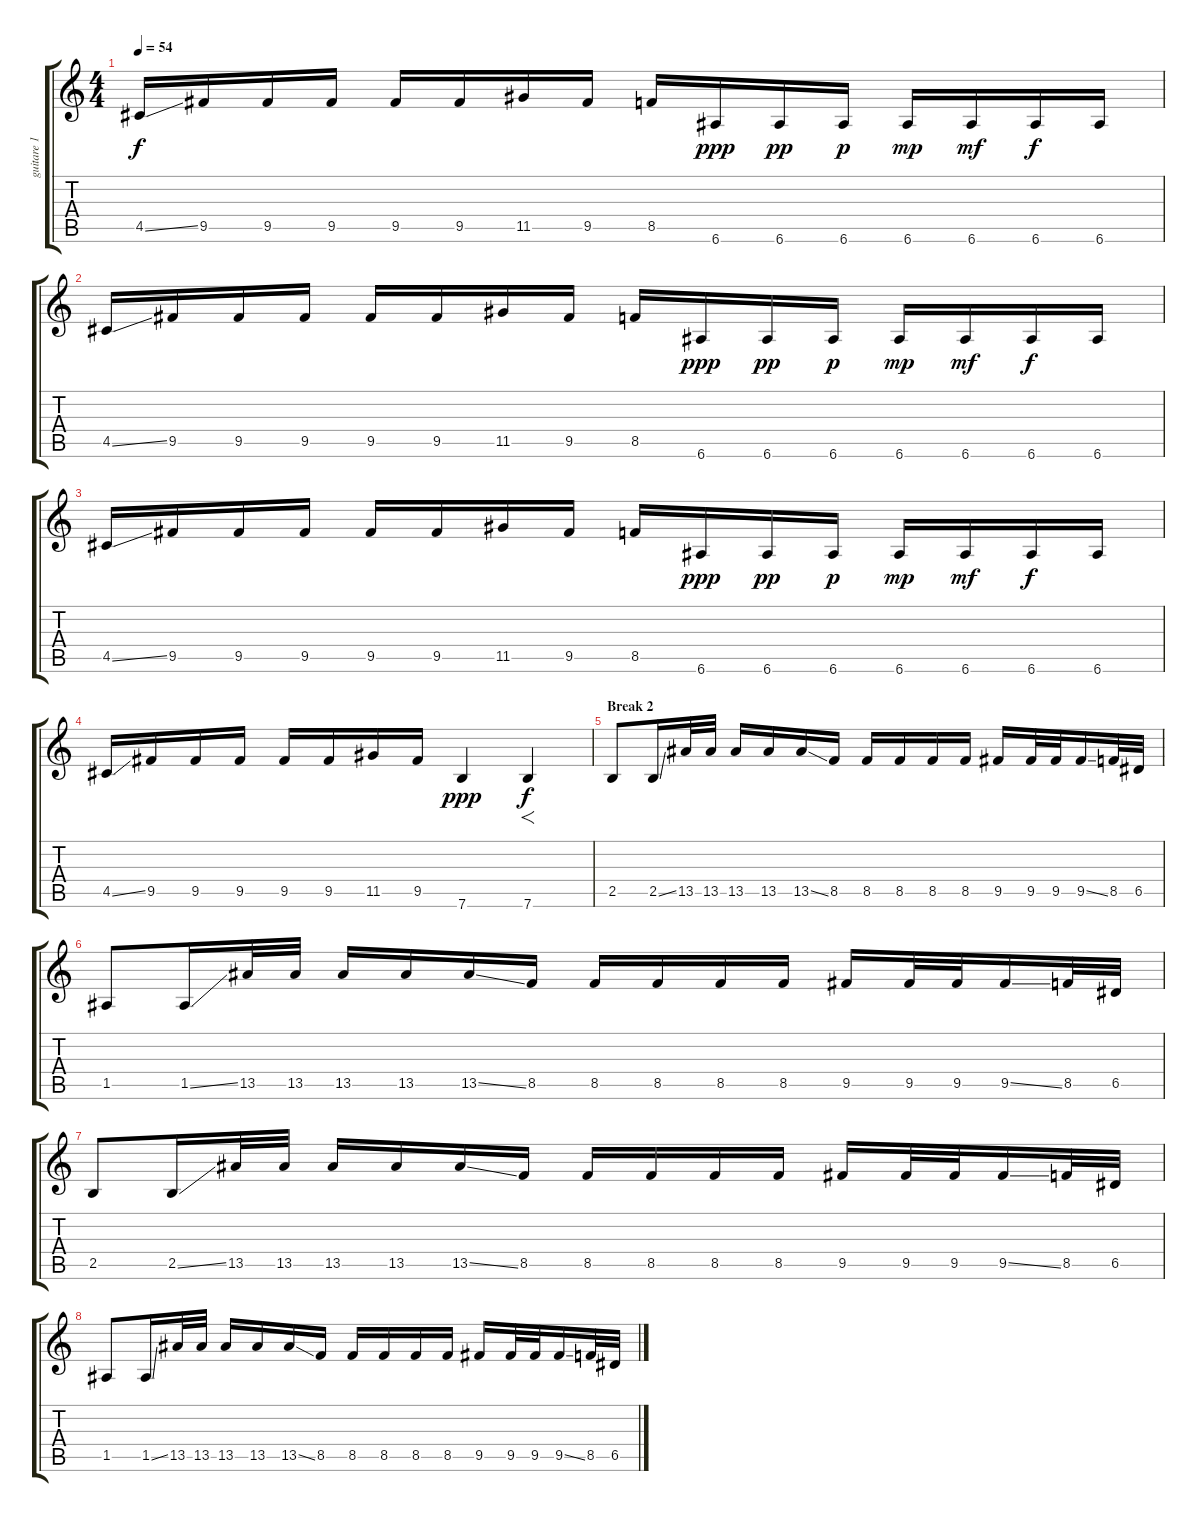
\track ("guitare 1" "guitare 1") {instrument electricguitarjazz}
\staff {score tabs}
\tuning (E4 B3 G3 D3 A2 E2) {hide}
\ts (4 4)
\tempo 54
\clef g2
\ks c
4.5{ss}.16{dy f} 9.5.16 9.5.16 9.5.16 9.5.16 9.5.16 11.5.16 9.5.16 8.5.16 6.6.16{dy ppp} 6.6.16{dy pp} 6.6.16{dy p} 6.6.16{dy mp} 6.6.16{dy mf} 6.6.16{dy f} 6.6.16 |
4.5{ss}.16 9.5.16 9.5.16 9.5.16 9.5.16 9.5.16 11.5.16 9.5.16 8.5.16 6.6.16{dy ppp} 6.6.16{dy pp} 6.6.16{dy p} 6.6.16{dy mp} 6.6.16{dy mf} 6.6.16{dy f} 6.6.16 |
4.5{ss}.16 9.5.16 9.5.16 9.5.16 9.5.16 9.5.16 11.5.16 9.5.16 8.5.16 6.6.16{dy ppp} 6.6.16{dy pp} 6.6.16{dy p} 6.6.16{dy mp} 6.6.16{dy mf} 6.6.16{dy f} 6.6.16 |
4.5{ss}.16 9.5.16 9.5.16 9.5.16 9.5.16 9.5.16 11.5.16 9.5.16 7.6.4{dy ppp} 7.6.4{f dy f instrument distortionguitar} |
\section ("" "Break 2")
2.5.8{instrument distortionguitar} 2.5{ss}.16 13.5.32 13.5.32 13.5.16 13.5.16 13.5{ss}.16 8.5.16 8.5.16 8.5.16 8.5.16 8.5.16 9.5.16 9.5.32 9.5.32 9.5{ss}.16 8.5.32 6.5.32 |
1.5.8{instrument distortionguitar} 1.5{ss}.16 13.5.32 13.5.32 13.5.16 13.5.16 13.5{ss}.16 8.5.16 8.5.16 8.5.16 8.5.16 8.5.16 9.5.16 9.5.32 9.5.32 9.5{ss}.16 8.5.32 6.5.32 |
2.5.8{instrument distortionguitar} 2.5{ss}.16 13.5.32 13.5.32 13.5.16 13.5.16 13.5{ss}.16 8.5.16 8.5.16 8.5.16 8.5.16 8.5.16 9.5.16 9.5.32 9.5.32 9.5{ss}.16 8.5.32 6.5.32 |
1.5.8{instrument distortionguitar} 1.5{ss}.16 13.5.32 13.5.32 13.5.16 13.5.16 13.5{ss}.16 8.5.16 8.5.16 8.5.16 8.5.16 8.5.16 9.5.16 9.5.32 9.5.32 9.5{ss}.16 8.5.32 6.5.32
